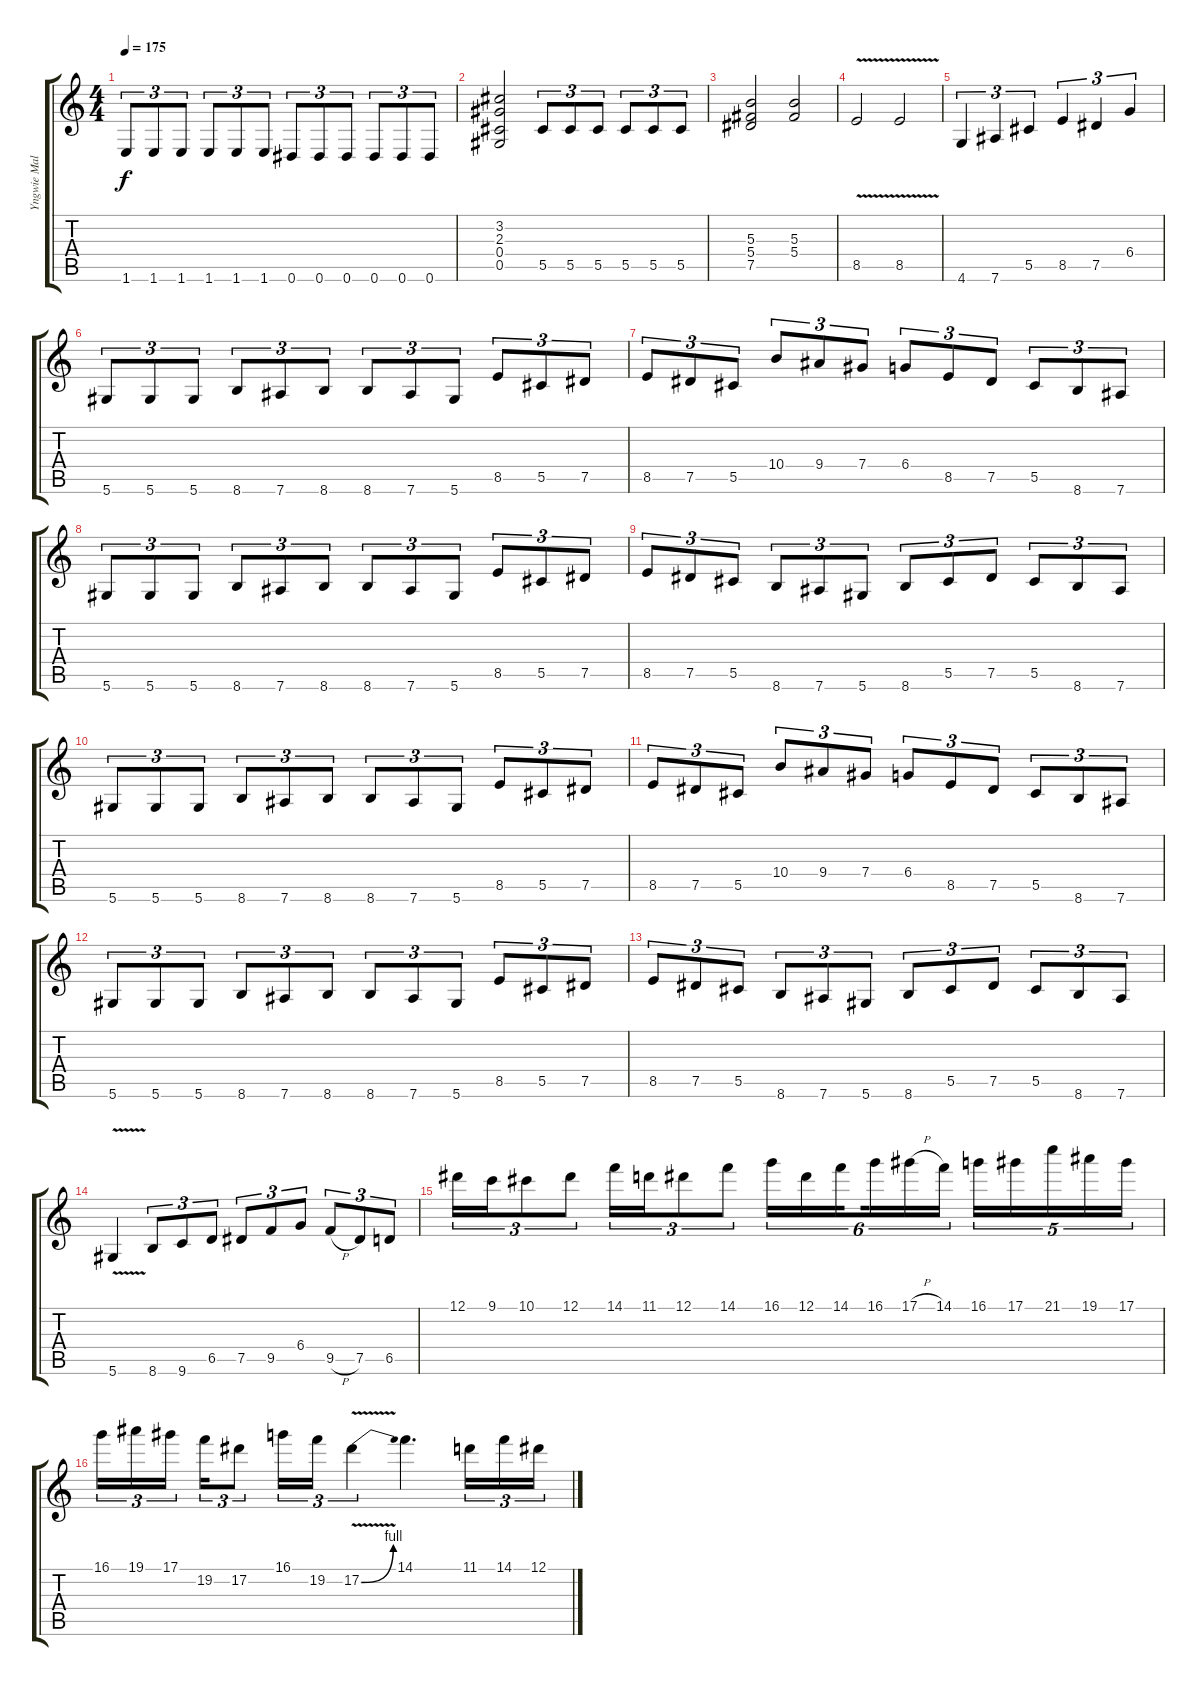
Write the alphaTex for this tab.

\track ("Yngwie Malmsteen" "Yngwie Mal") {instrument overdrivenguitar}
\staff {score tabs}
\tuning (Eb4 Bb3 Gb3 Db3 Ab2 Eb2) {hide}
\ts (4 4)
\tempo 175
\clef g2
\ks c
1.6.8{tu (3 2) dy f} 1.6.8{tu (3 2)} 1.6.8{tu (3 2)} 1.6.8{tu (3 2)} 1.6.8{tu (3 2)} 1.6.8{tu (3 2)} 0.6.8{tu (3 2)} 0.6.8{tu (3 2)} 0.6.8{tu (3 2)} 0.6.8{tu (3 2)} 0.6.8{tu (3 2)} 0.6.8{tu (3 2)} |
(3.2 2.3 0.4 0.5).2 5.5.8{tu (3 2)} 5.5.8{tu (3 2)} 5.5.8{tu (3 2)} 5.5.8{tu (3 2)} 5.5.8{tu (3 2)} 5.5.8{tu (3 2)} |
(5.3 5.4 7.5).2 (5.3 5.4).2 |
8.5{v}.2 8.5{v}.2 |
4.6.4{tu (3 2)} 7.6.4{tu (3 2)} 5.5.4{tu (3 2)} 8.5.4{tu (3 2)} 7.5.4{tu (3 2)} 6.4.4{tu (3 2)} |
5.6.8{tu (3 2)} 5.6.8{tu (3 2)} 5.6.8{tu (3 2)} 8.6.8{tu (3 2)} 7.6.8{tu (3 2)} 8.6.8{tu (3 2)} 8.6.8{tu (3 2)} 7.6.8{tu (3 2)} 5.6.8{tu (3 2)} 8.5.8{tu (3 2)} 5.5.8{tu (3 2)} 7.5.8{tu (3 2)} |
8.5.8{tu (3 2)} 7.5.8{tu (3 2)} 5.5.8{tu (3 2)} 10.4.8{tu (3 2)} 9.4.8{tu (3 2)} 7.4.8{tu (3 2)} 6.4.8{tu (3 2)} 8.5.8{tu (3 2)} 7.5.8{tu (3 2)} 5.5.8{tu (3 2)} 8.6.8{tu (3 2)} 7.6.8{tu (3 2)} |
5.6.8{tu (3 2)} 5.6.8{tu (3 2)} 5.6.8{tu (3 2)} 8.6.8{tu (3 2)} 7.6.8{tu (3 2)} 8.6.8{tu (3 2)} 8.6.8{tu (3 2)} 7.6.8{tu (3 2)} 5.6.8{tu (3 2)} 8.5.8{tu (3 2)} 5.5.8{tu (3 2)} 7.5.8{tu (3 2)} |
8.5.8{tu (3 2)} 7.5.8{tu (3 2)} 5.5.8{tu (3 2)} 8.6.8{tu (3 2)} 7.6.8{tu (3 2)} 5.6.8{tu (3 2)} 8.6.8{tu (3 2)} 5.5.8{tu (3 2)} 7.5.8{tu (3 2)} 5.5.8{tu (3 2)} 8.6.8{tu (3 2)} 7.6.8{tu (3 2)} |
5.6.8{tu (3 2)} 5.6.8{tu (3 2)} 5.6.8{tu (3 2)} 8.6.8{tu (3 2)} 7.6.8{tu (3 2)} 8.6.8{tu (3 2)} 8.6.8{tu (3 2)} 7.6.8{tu (3 2)} 5.6.8{tu (3 2)} 8.5.8{tu (3 2)} 5.5.8{tu (3 2)} 7.5.8{tu (3 2)} |
8.5.8{tu (3 2)} 7.5.8{tu (3 2)} 5.5.8{tu (3 2)} 10.4.8{tu (3 2)} 9.4.8{tu (3 2)} 7.4.8{tu (3 2)} 6.4.8{tu (3 2)} 8.5.8{tu (3 2)} 7.5.8{tu (3 2)} 5.5.8{tu (3 2)} 8.6.8{tu (3 2)} 7.6.8{tu (3 2)} |
5.6.8{tu (3 2)} 5.6.8{tu (3 2)} 5.6.8{tu (3 2)} 8.6.8{tu (3 2)} 7.6.8{tu (3 2)} 8.6.8{tu (3 2)} 8.6.8{tu (3 2)} 7.6.8{tu (3 2)} 5.6.8{tu (3 2)} 8.5.8{tu (3 2)} 5.5.8{tu (3 2)} 7.5.8{tu (3 2)} |
8.5.8{tu (3 2)} 7.5.8{tu (3 2)} 5.5.8{tu (3 2)} 8.6.8{tu (3 2)} 7.6.8{tu (3 2)} 5.6.8{tu (3 2)} 8.6.8{tu (3 2)} 5.5.8{tu (3 2)} 7.5.8{tu (3 2)} 5.5.8{tu (3 2)} 8.6.8{tu (3 2)} 7.6.8{tu (3 2)} |
5.6{v}.4 8.6.8{tu (3 2)} 9.6.8{tu (3 2)} 6.5.8{tu (3 2)} 7.5.8{tu (3 2)} 9.5.8{tu (3 2)} 6.4.8{tu (3 2)} 9.5{h}.8{tu (3 2)} 7.5.8{tu (3 2)} 6.5.8{tu (3 2)} |
12.1.16{tu (3 2)} 9.1.16{tu (3 2)} 10.1.8{tu (3 2)} 12.1.8{tu (3 2)} 14.1.16{tu (3 2)} 11.1.16{tu (3 2)} 12.1.8{tu (3 2)} 14.1.8{tu (3 2)} 16.1.16{tu (6 4)} 12.1.16{tu (6 4)} 14.1.16{tu (6 4) beam splitsecondary} 16.1.16{tu (6 4)} 17.1{h}.16{tu (6 4)} 14.1.16{tu (6 4)} 16.1.16{tu (5 4)} 17.1.16{tu (5 4)} 21.1.16{tu (5 4)} 19.1.16{tu (5 4)} 17.1.16{tu (5 4)} |
16.1.16{tu (3 2)} 19.1.16{tu (3 2)} 17.1.16{tu (3 2) beam splitsecondary} 19.2.16{tu (3 2)} 17.2.8{tu (3 2)} 16.1.16{tu (3 2)} 19.2.16{tu (3 2)} 17.2{be (bend 0 0 60 4) v}.4{tu (3 2)} 14.1.4{d} 11.1.16{tu (3 2)} 14.1.16{tu (3 2)} 12.1.16{tu (3 2)}
